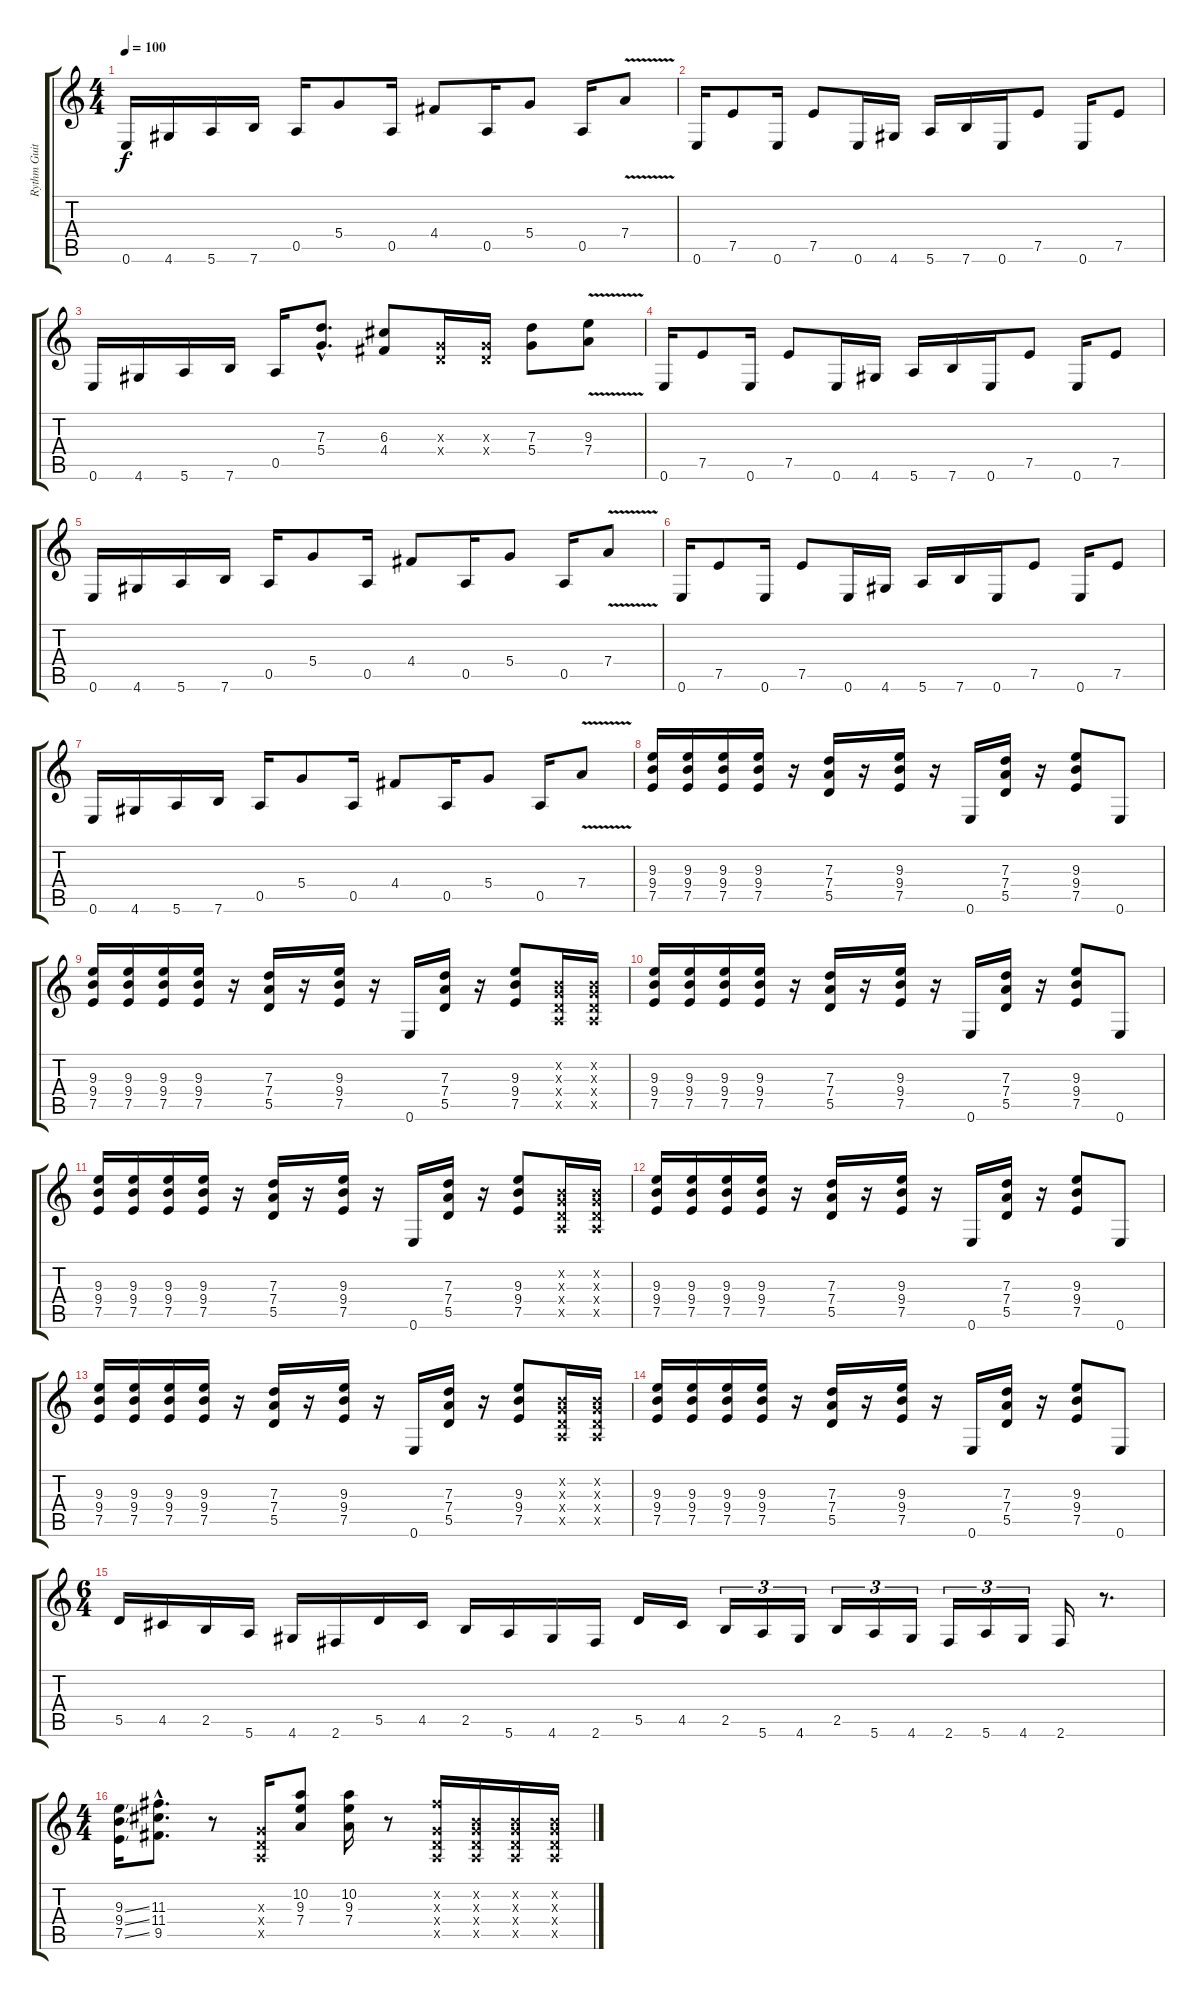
\track ("Rythm Guitar" "Rythm Guit") {instrument distortionguitar}
\staff {score tabs}
\tuning (E4 B3 G3 D3 A2 E2) {hide}
\ts (4 4)
\tempo 100
\clef g2
\ks c
0.6.16{dy f} 4.6.16 5.6.16 7.6.16 0.5.16 5.4.8 0.5.16 4.4.8 0.5.16 5.4.8 0.5.16 7.4{v}.8 |
0.6.16 7.5.8 0.6.16 7.5.8 0.6.16 4.6.16 5.6.16 7.6.16 0.6.16 7.5.8 0.6.16 7.5.8 |
0.6.16 4.6.16 5.6.16 7.6.16 0.5.16 (7.3{hac} 5.4{hac}).8{d} (6.3 4.4).8 (0.3{x} 0.4{x}).16 (0.3{x} 0.4{x}).16 (7.3 5.4).8 (9.3{v} 7.4{v}).8 |
0.6.16 7.5.8 0.6.16 7.5.8 0.6.16 4.6.16 5.6.16 7.6.16 0.6.16 7.5.8 0.6.16 7.5.8 |
0.6.16 4.6.16 5.6.16 7.6.16 0.5.16 5.4.8 0.5.16 4.4.8 0.5.16 5.4.8 0.5.16 7.4{v}.8 |
0.6.16 7.5.8 0.6.16 7.5.8 0.6.16 4.6.16 5.6.16 7.6.16 0.6.16 7.5.8 0.6.16 7.5.8 |
0.6.16 4.6.16 5.6.16 7.6.16 0.5.16 5.4.8 0.5.16 4.4.8 0.5.16 5.4.8 0.5.16 7.4{v}.8 |
(9.3 9.4 7.5).16 (9.3 9.4 7.5).16 (9.3 9.4 7.5).16 (9.3 9.4 7.5).16 r.16 (7.3 7.4 5.5).16 r.16 (9.3 9.4 7.5).16 r.16 0.6.16 (7.3 7.4 5.5).16 r.16 (9.3 9.4 7.5).8 0.6.8 |
(9.3 9.4 7.5).16 (9.3 9.4 7.5).16 (9.3 9.4 7.5).16 (9.3 9.4 7.5).16 r.16 (7.3 7.4 5.5).16 r.16 (9.3 9.4 7.5).16 r.16 0.6.16 (7.3 7.4 5.5).16 r.16 (9.3 9.4 7.5).8 (0.2{x} 0.3{x} 0.4{x} 0.5{x}).16 (0.2{x} 0.3{x} 0.4{x} 0.5{x}).16 |
(9.3 9.4 7.5).16 (9.3 9.4 7.5).16 (9.3 9.4 7.5).16 (9.3 9.4 7.5).16 r.16 (7.3 7.4 5.5).16 r.16 (9.3 9.4 7.5).16 r.16 0.6.16 (7.3 7.4 5.5).16 r.16 (9.3 9.4 7.5).8 0.6.8 |
(9.3 9.4 7.5).16 (9.3 9.4 7.5).16 (9.3 9.4 7.5).16 (9.3 9.4 7.5).16 r.16 (7.3 7.4 5.5).16 r.16 (9.3 9.4 7.5).16 r.16 0.6.16 (7.3 7.4 5.5).16 r.16 (9.3 9.4 7.5).8 (0.2{x} 0.3{x} 0.4{x} 0.5{x}).16 (0.2{x} 0.3{x} 0.4{x} 0.5{x}).16 |
(9.3 9.4 7.5).16 (9.3 9.4 7.5).16 (9.3 9.4 7.5).16 (9.3 9.4 7.5).16 r.16 (7.3 7.4 5.5).16 r.16 (9.3 9.4 7.5).16 r.16 0.6.16 (7.3 7.4 5.5).16 r.16 (9.3 9.4 7.5).8 0.6.8 |
(9.3 9.4 7.5).16 (9.3 9.4 7.5).16 (9.3 9.4 7.5).16 (9.3 9.4 7.5).16 r.16 (7.3 7.4 5.5).16 r.16 (9.3 9.4 7.5).16 r.16 0.6.16 (7.3 7.4 5.5).16 r.16 (9.3 9.4 7.5).8 (0.2{x} 0.3{x} 0.4{x} 0.5{x}).16 (0.2{x} 0.3{x} 0.4{x} 0.5{x}).16 |
(9.3 9.4 7.5).16 (9.3 9.4 7.5).16 (9.3 9.4 7.5).16 (9.3 9.4 7.5).16 r.16 (7.3 7.4 5.5).16 r.16 (9.3 9.4 7.5).16 r.16 0.6.16 (7.3 7.4 5.5).16 r.16 (9.3 9.4 7.5).8 0.6.8 |
\ts (6 4)
5.5.16 4.5.16 2.5.16 5.6.16 4.6.16 2.6.16 5.5.16 4.5.16 2.5.16 5.6.16 4.6.16 2.6.16 5.5.16 4.5.16 2.5.16{tu (3 2)} 5.6.16{tu (3 2)} 4.6.16{tu (3 2)} 2.5.16{tu (3 2)} 5.6.16{tu (3 2)} 4.6.16{tu (3 2)} 2.6.16{tu (3 2)} 5.6.16{tu (3 2)} 4.6.16{tu (3 2)} 2.6.16 r.8{d} |
\ts (4 4)
(9.3{ss} 9.4{ss} 7.5{ss}).16{volume 16} (11.3{hac} 11.4{hac} 9.5{hac}).8{d} r.8 (0.3{x} 0.4{x} 0.5{x}).16 (10.2 9.3 7.4).8 (10.2 9.3 7.4).16 r.8 (7.2{x} 0.3{x} 0.4{x} 0.5{x}).16 (0.2{x} 0.3{x} 0.4{x} 0.5{x}).16 (0.2{x} 0.3{x} 0.4{x} 0.5{x}).16 (0.2{x} 0.3{x} 0.4{x} 0.5{x}).16
